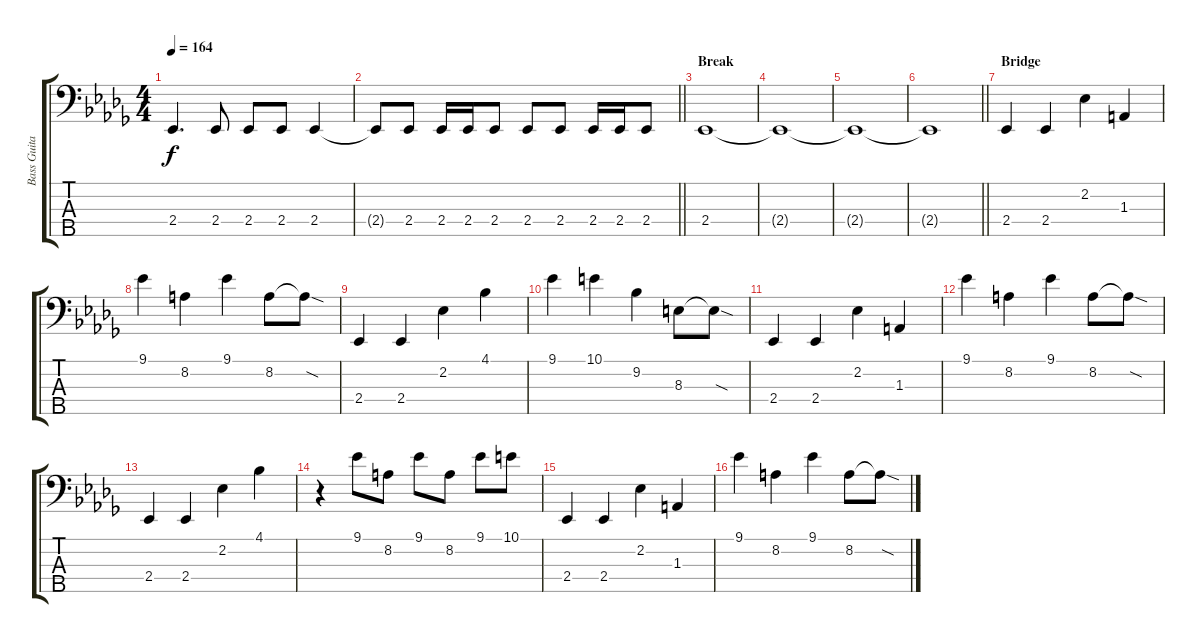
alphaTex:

\track ("Bass Guitar" "Bass Guita") {instrument electricbassfinger}
\staff {score tabs}
\tuning (Gb2 Db2 Ab1 Db1 Ab0) {hide}
\ts (4 4)
\tempo 164
\clef f4
\ks db
2.4.4{d dy f} 2.4.8 2.4.8 2.4.8 2.4.4 |
\barLineRight lightlight
2.4{t}.8 2.4.8 2.4.16 2.4.16 2.4.8 2.4.8 2.4.8 2.4.16 2.4.16 2.4.8 |
\section ("" "Break")
2.4.1 |
2.4{t}.1 |
2.4{t}.1 |
\barLineRight lightlight
2.4{t}.1 |
\section ("" "Bridge")
2.4.4 2.4.4 2.2.4 1.3.4 |
9.1.4 8.2.4 9.1.4 8.2.8 8.2{sod t}.8 |
2.4.4 2.4.4 2.2.4 4.1.4 |
9.1.4 10.1.4 9.2.4 8.3.8 8.3{sod t}.8 |
2.4.4 2.4.4 2.2.4 1.3.4 |
9.1.4 8.2.4 9.1.4 8.2.8 8.2{sod t}.8 |
2.4.4 2.4.4 2.2.4 4.1.4 |
r.4 9.1.8 8.2.8 9.1.8 8.2.8 9.1.8 10.1.8 |
2.4.4 2.4.4 2.2.4 1.3.4 |
9.1.4 8.2.4 9.1.4 8.2.8 8.2{sod t}.8
